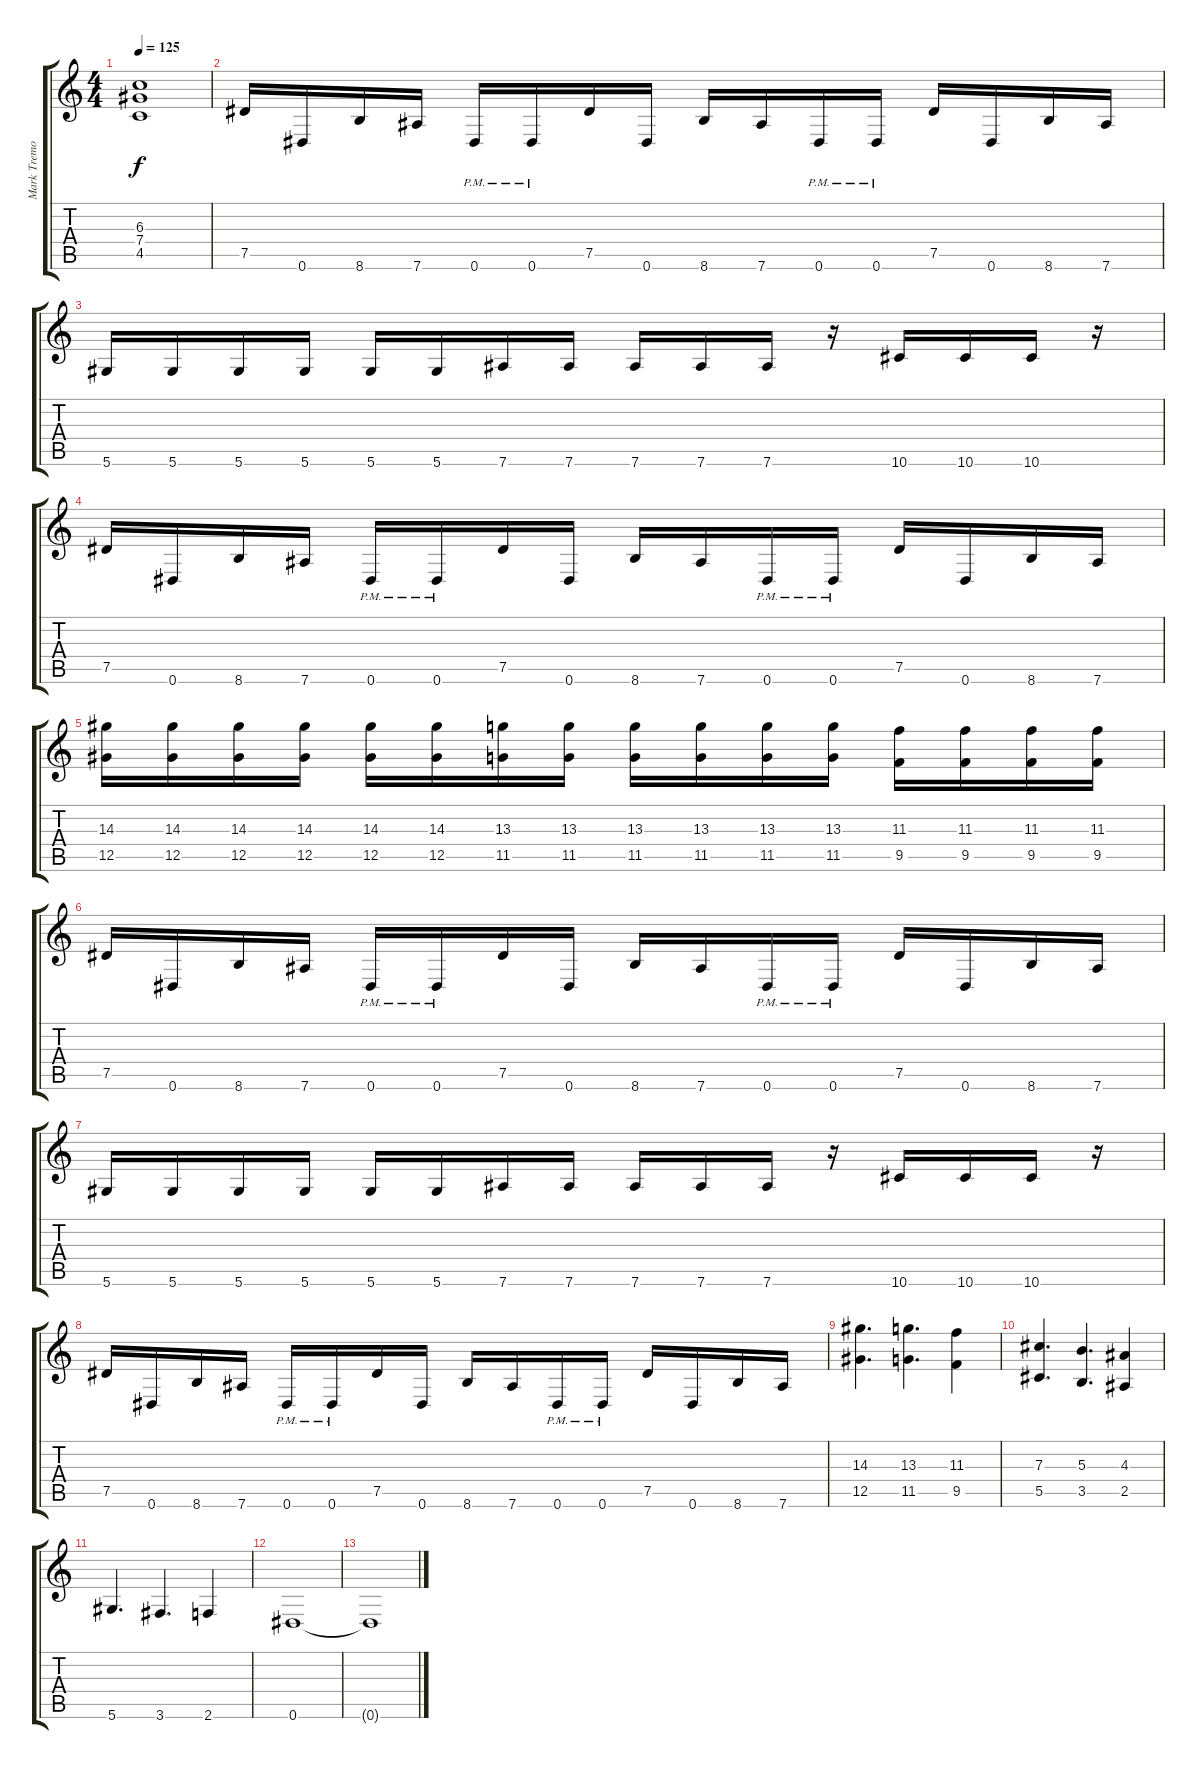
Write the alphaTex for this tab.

\track ("Mark Tremonti - Lead Guitar" "Mark Tremo") {instrument distortionguitar}
\staff {score tabs}
\tuning (Eb4 Bb3 Gb3 Db3 Ab2 Eb2) {hide}
\ts (4 4)
\tempo 125
\clef g2
\ks c
(6.3 7.4 4.5).1{dy f} |
7.5.16 0.6.16 8.6.16 7.6.16 0.6{pm}.16 0.6{pm}.16 7.5.16 0.6.16 8.6.16 7.6.16 0.6{pm}.16 0.6{pm}.16 7.5.16 0.6.16 8.6.16 7.6.16 |
5.6.16 5.6.16 5.6.16 5.6.16 5.6.16 5.6.16 7.6.16 7.6.16 7.6.16 7.6.16 7.6.16 r.16 10.6.16 10.6.16 10.6.16 r.16 |
7.5.16 0.6.16 8.6.16 7.6.16 0.6{pm}.16 0.6{pm}.16 7.5.16 0.6.16 8.6.16 7.6.16 0.6{pm}.16 0.6{pm}.16 7.5.16 0.6.16 8.6.16 7.6.16 |
(14.3 12.5).16 (14.3 12.5).16 (14.3 12.5).16 (14.3 12.5).16 (14.3 12.5).16 (14.3 12.5).16 (13.3 11.5).16 (13.3 11.5).16 (13.3 11.5).16 (13.3 11.5).16 (13.3 11.5).16 (13.3 11.5).16 (11.3 9.5).16 (11.3 9.5).16 (11.3 9.5).16 (11.3 9.5).16 |
7.5.16 0.6.16 8.6.16 7.6.16 0.6{pm}.16 0.6{pm}.16 7.5.16 0.6.16 8.6.16 7.6.16 0.6{pm}.16 0.6{pm}.16 7.5.16 0.6.16 8.6.16 7.6.16 |
5.6.16 5.6.16 5.6.16 5.6.16 5.6.16 5.6.16 7.6.16 7.6.16 7.6.16 7.6.16 7.6.16 r.16 10.6.16 10.6.16 10.6.16 r.16 |
7.5.16 0.6.16 8.6.16 7.6.16 0.6{pm}.16 0.6{pm}.16 7.5.16 0.6.16 8.6.16 7.6.16 0.6{pm}.16 0.6{pm}.16 7.5.16 0.6.16 8.6.16 7.6.16 |
(14.3 12.5).4{d} (13.3 11.5).4{d} (11.3 9.5).4 |
(7.3 5.5).4{d} (5.3 3.5).4{d} (4.3 2.5).4 |
5.6.4{d} 3.6.4{d} 2.6.4 |
0.6.1 |
0.6{t}.1
